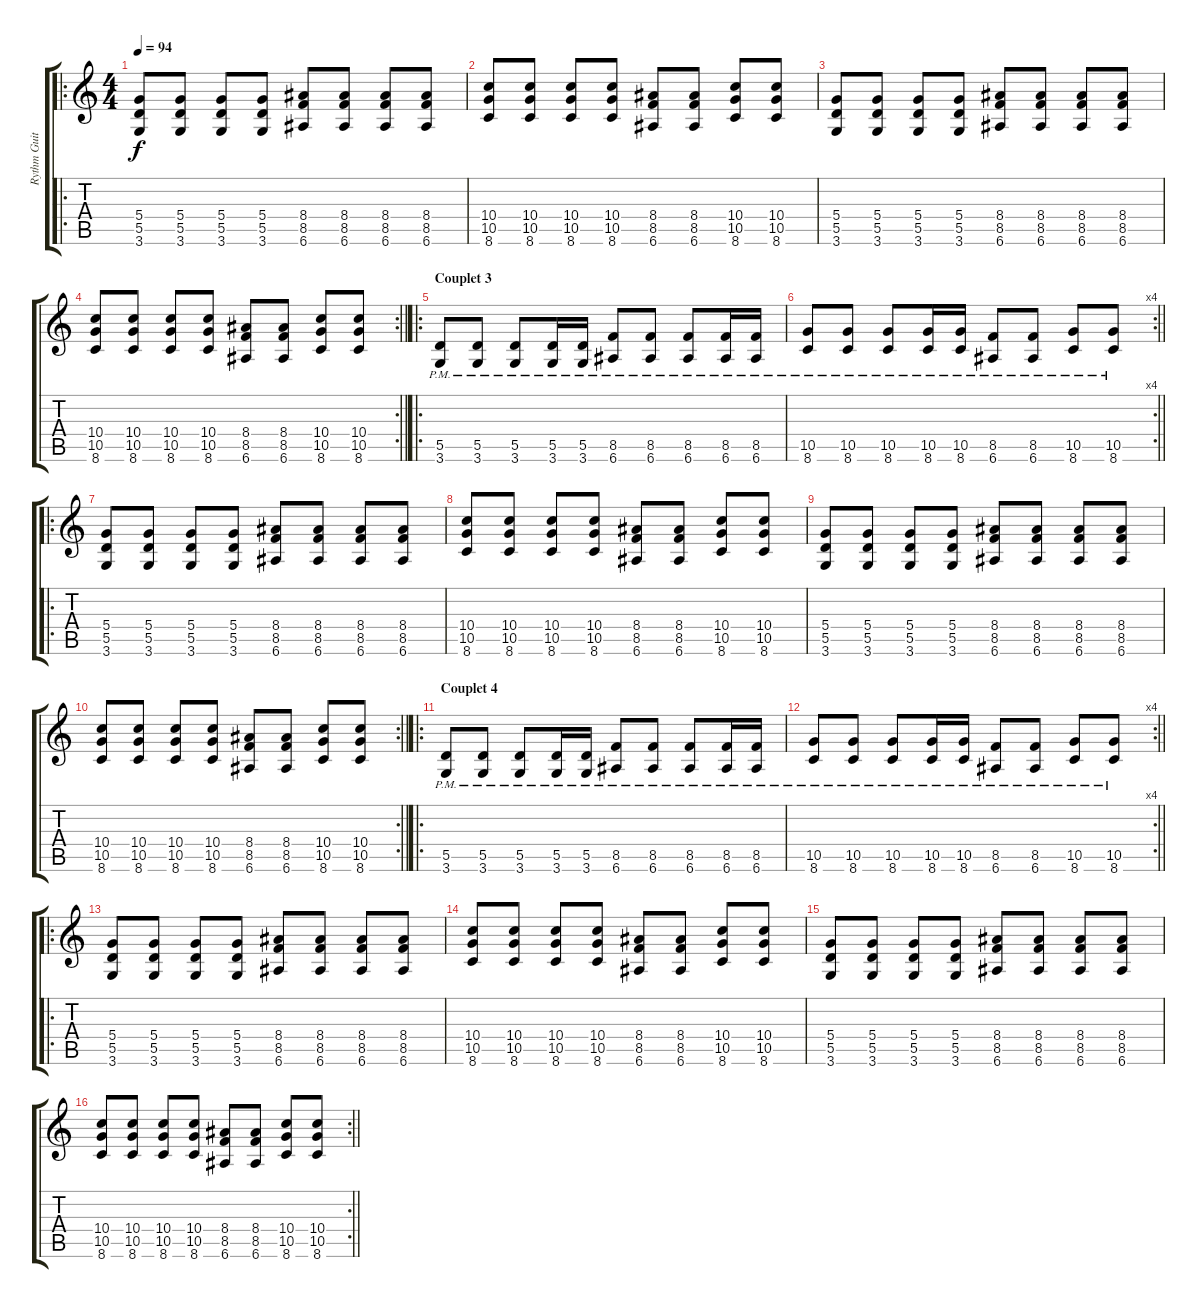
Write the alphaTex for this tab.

\track ("Rythm Guitar" "Rythm Guit") {instrument overdrivenguitar}
\staff {score tabs}
\tuning (E4 B3 G3 D3 A2 E2) {hide}
\ro
\ts (4 4)
\tempo 94
\clef g2
\ks c
(5.4 5.5 3.6).8{dy f} (5.4 5.5 3.6).8 (5.4 5.5 3.6).8 (5.4 5.5 3.6).8 (8.4 8.5 6.6).8 (8.4 8.5 6.6).8 (8.4 8.5 6.6).8 (8.4 8.5 6.6).8 |
(10.4 10.5 8.6).8 (10.4 10.5 8.6).8 (10.4 10.5 8.6).8 (10.4 10.5 8.6).8 (8.4 8.5 6.6).8 (8.4 8.5 6.6).8 (10.4 10.5 8.6).8 (10.4 10.5 8.6).8 |
(5.4 5.5 3.6).8 (5.4 5.5 3.6).8 (5.4 5.5 3.6).8 (5.4 5.5 3.6).8 (8.4 8.5 6.6).8 (8.4 8.5 6.6).8 (8.4 8.5 6.6).8 (8.4 8.5 6.6).8 |
\rc 2
\barLineRight lightlight
(10.4 10.5 8.6).8 (10.4 10.5 8.6).8 (10.4 10.5 8.6).8 (10.4 10.5 8.6).8 (8.4 8.5 6.6).8 (8.4 8.5 6.6).8 (10.4 10.5 8.6).8 (10.4 10.5 8.6).8 |
\ro
\section ("" "Couplet 3")
(5.5{pm} 3.6{pm}).8 (5.5{pm} 3.6{pm}).8 (5.5{pm} 3.6{pm}).8 (5.5{pm} 3.6{pm}).16 (5.5{pm} 3.6{pm}).16 (8.5{pm} 6.6{pm}).8 (8.5{pm} 6.6{pm}).8 (8.5{pm} 6.6{pm}).8 (8.5{pm} 6.6{pm}).16 (8.5{pm} 6.6{pm}).16 |
\rc 4
\barLineRight lightlight
(10.5{pm} 8.6{pm}).8 (10.5{pm} 8.6{pm}).8 (10.5{pm} 8.6{pm}).8 (10.5{pm} 8.6{pm}).16 (10.5{pm} 8.6{pm}).16 (8.5{pm} 6.6{pm}).8 (8.5{pm} 6.6{pm}).8 (10.5{pm} 8.6{pm}).8 (10.5{pm} 8.6{pm}).8 |
\ro
(5.4 5.5 3.6).8 (5.4 5.5 3.6).8 (5.4 5.5 3.6).8 (5.4 5.5 3.6).8 (8.4 8.5 6.6).8 (8.4 8.5 6.6).8 (8.4 8.5 6.6).8 (8.4 8.5 6.6).8 |
(10.4 10.5 8.6).8 (10.4 10.5 8.6).8 (10.4 10.5 8.6).8 (10.4 10.5 8.6).8 (8.4 8.5 6.6).8 (8.4 8.5 6.6).8 (10.4 10.5 8.6).8 (10.4 10.5 8.6).8 |
(5.4 5.5 3.6).8 (5.4 5.5 3.6).8 (5.4 5.5 3.6).8 (5.4 5.5 3.6).8 (8.4 8.5 6.6).8 (8.4 8.5 6.6).8 (8.4 8.5 6.6).8 (8.4 8.5 6.6).8 |
\rc 2
\barLineRight lightlight
(10.4 10.5 8.6).8 (10.4 10.5 8.6).8 (10.4 10.5 8.6).8 (10.4 10.5 8.6).8 (8.4 8.5 6.6).8 (8.4 8.5 6.6).8 (10.4 10.5 8.6).8 (10.4 10.5 8.6).8 |
\ro
\section ("" "Couplet 4")
(5.5{pm} 3.6{pm}).8 (5.5{pm} 3.6{pm}).8 (5.5{pm} 3.6{pm}).8 (5.5{pm} 3.6{pm}).16 (5.5{pm} 3.6{pm}).16 (8.5{pm} 6.6{pm}).8 (8.5{pm} 6.6{pm}).8 (8.5{pm} 6.6{pm}).8 (8.5{pm} 6.6{pm}).16 (8.5{pm} 6.6{pm}).16 |
\rc 4
\barLineRight lightlight
(10.5{pm} 8.6{pm}).8 (10.5{pm} 8.6{pm}).8 (10.5{pm} 8.6{pm}).8 (10.5{pm} 8.6{pm}).16 (10.5{pm} 8.6{pm}).16 (8.5{pm} 6.6{pm}).8 (8.5{pm} 6.6{pm}).8 (10.5{pm} 8.6{pm}).8 (10.5{pm} 8.6{pm}).8 |
\ro
(5.4 5.5 3.6).8 (5.4 5.5 3.6).8 (5.4 5.5 3.6).8 (5.4 5.5 3.6).8 (8.4 8.5 6.6).8 (8.4 8.5 6.6).8 (8.4 8.5 6.6).8 (8.4 8.5 6.6).8 |
(10.4 10.5 8.6).8 (10.4 10.5 8.6).8 (10.4 10.5 8.6).8 (10.4 10.5 8.6).8 (8.4 8.5 6.6).8 (8.4 8.5 6.6).8 (10.4 10.5 8.6).8 (10.4 10.5 8.6).8 |
(5.4 5.5 3.6).8 (5.4 5.5 3.6).8 (5.4 5.5 3.6).8 (5.4 5.5 3.6).8 (8.4 8.5 6.6).8 (8.4 8.5 6.6).8 (8.4 8.5 6.6).8 (8.4 8.5 6.6).8 |
\rc 2
\barLineRight lightlight
(10.4 10.5 8.6).8 (10.4 10.5 8.6).8 (10.4 10.5 8.6).8 (10.4 10.5 8.6).8 (8.4 8.5 6.6).8 (8.4 8.5 6.6).8 (10.4 10.5 8.6).8 (10.4 10.5 8.6).8
